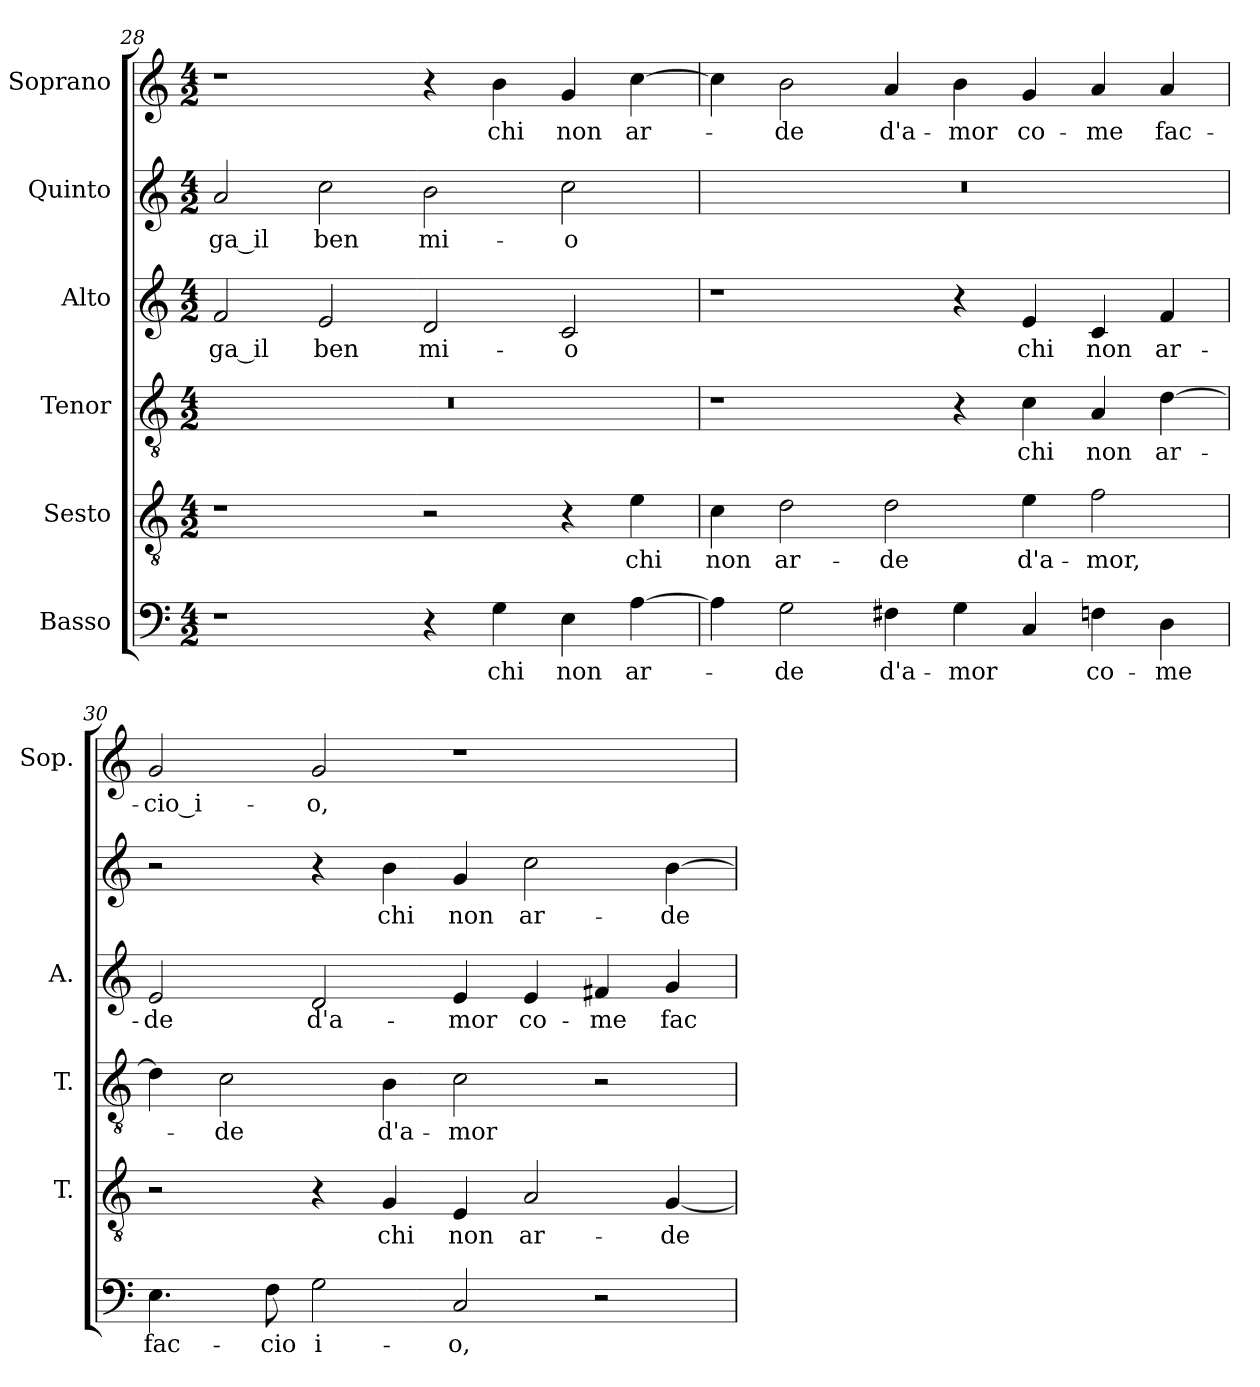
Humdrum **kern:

**kern	**text	**kern	**text	**kern	**text	**kern	**text	**kern	**text	**kern	**text
*part6	*part6	*part5	*part5	*part4	*part4	*part3	*part3	*part2	*part2	*part1	*part1
*staff6	*staff6	*staff5	*staff5	*staff4	*staff4	*staff3	*staff3	*staff2	*staff2	*staff1	*staff1
*I"Basso	*	*I"Sesto	*	*I"Tenor	*	*I"Alto	*	*I"Quinto	*	*I"Soprano	*
*	*	*I'T.	*	*I'T.	*	*I'A.	*	*	*	*I'Sop.	*
*clefF4	*	*clefGv2	*	*clefGv2	*	*clefG2	*	*clefG2	*	*clefG2	*
*	*	*ITrd7c12	*	*ITrd7c12	*	*	*	*	*	*	*
*k[]	*	*k[]	*	*k[]	*	*k[]	*	*k[]	*	*k[]	*
*C:	*	*C:	*	*C:	*	*C:	*	*C:	*	*C:	*
*M4/2	*	*M4/2	*	*M4/2	*	*M4/2	*	*M4/2	*	*M4/2	*
=28	=28	=28	=28	=28	=28	=28	=28	=28	=28	=28	=28
!	!	!	!	!LO:N:vis=1	!	!	!	!	!	!	!
!	!	!	!	!	!	!	!LO:LY:b:color=#000000	!	!	!	!
!	!	!	!	!	!	!	!	!	!LO:LY:b:color=#000000	!	!
1r	.	1r	.	0r	.	2fi/	-ga_il	2ai/	-ga_il	1r	.
!	!	!	!	!	!	!	!LO:LY:b:color=#000000	!	!	!	!
!	!	!	!	!	!	!	!	!	!LO:LY:b:color=#000000	!	!
.	.	.	.	.	.	2ei/	ben	2cci\	ben	.	.
!	!	!	!	!	!	!	!LO:LY:b:color=#000000	!	!	!	!
!	!	!	!	!	!	!	!	!	!LO:LY:b:color=#000000	!	!
4r	.	2r	.	.	.	2di/	mi-	2bi\	mi-	4r	.
!	!LO:LY:b:color=#000000	!	!	!	!	!	!	!	!	!	!
!	!	!	!	!	!	!	!	!	!	!	!LO:LY:b:color=#000000
4Gi\	chi	.	.	.	.	.	.	.	.	4bi\	chi
!	!LO:LY:b:color=#000000	!	!	!	!	!	!	!	!	!	!
!	!	!	!	!	!	!	!LO:LY:b:color=#000000	!	!	!	!
!	!	!	!	!	!	!	!	!	!LO:LY:b:color=#000000	!	!
!	!	!	!	!	!	!	!	!	!	!	!LO:LY:b:color=#000000
4Ei\	non	4r	.	.	.	2ci/	-o	2cci\	-o	4gi/	non
!	!LO:LY:b:color=#000000	!	!	!	!	!	!	!	!	!	!
!	!	!	!LO:LY:b:color=#000000	!	!	!	!	!	!	!	!
!	!	!	!	!	!	!	!	!	!	!	!LO:LY:b:color=#000000
[4Ai\	ar-	4Ei\	chi	.	.	.	.	.	.	[4cci\	ar-
!!LO:LB:g=z
=29	=29	=29	=29	=29	=29	=29	=29	=29	=29	=29	=29
!	!	!	!LO:LY:b:color=#000000	!	!	!	!	!LO:N:vis=1	!	!	!
4Ai\]	.	4Ci\	non	1r	.	1r	.	0r	.	4cci\]	.
!	!LO:LY:b:color=#000000	!	!	!	!	!	!	!	!	!	!
!	!	!	!LO:LY:b:color=#000000	!	!	!	!	!	!	!	!
!	!	!	!	!	!	!	!	!	!	!	!LO:LY:b:color=#000000
2Gi\	-de	2Di\	ar-	.	.	.	.	.	.	2bi\	-de
!	!LO:LY:b:color=#000000	!	!	!	!	!	!	!	!	!	!
!	!	!	!LO:LY:b:color=#000000	!	!	!	!	!	!	!	!
!	!	!	!	!	!	!	!	!	!	!	!LO:LY:b:color=#000000
4F#Xi\	d'a-	2Di\	-de	.	.	.	.	.	.	4ai/	d'a-
!	!LO:LY:b:color=#000000	!	!	!	!	!	!	!	!	!	!
!	!	!	!	!	!	!	!	!	!	!	!LO:LY:b:color=#000000
4Gi\	-mor	.	.	4r	.	4r	.	.	.	4bi\	-mor
!	!	!	!LO:LY:b:color=#000000	!	!	!	!	!	!	!	!
!	!	!	!	!	!LO:LY:b:color=#000000	!	!	!	!	!	!
!	!	!	!	!	!	!	!LO:LY:b:color=#000000	!	!	!	!
!	!	!	!	!	!	!	!	!	!	!	!LO:LY:b:color=#000000
4Ci/	.	4Ei\	d'a-	4Ci\	chi	4ei/	chi	.	.	4gi/	co-
!	!LO:LY:b:color=#000000	!	!	!	!	!	!	!	!	!	!
!	!	!	!LO:LY:b:color=#000000	!	!	!	!	!	!	!	!
!	!	!	!	!	!LO:LY:b:color=#000000	!	!	!	!	!	!
!	!	!	!	!	!	!	!LO:LY:b:color=#000000	!	!	!	!
!	!	!	!	!	!	!	!	!	!	!	!LO:LY:b:color=#000000
4Fni\	co-	2Fi\	-mor,	4AAi/	non	4ci/	non	.	.	4ai/	-me
!	!LO:LY:b:color=#000000	!	!	!	!	!	!	!	!	!	!
!	!	!	!	!	!LO:LY:b:color=#000000	!	!	!	!	!	!
!	!	!	!	!	!	!	!LO:LY:b:color=#000000	!	!	!	!
!	!	!	!	!	!	!	!	!	!	!	!LO:LY:b:color=#000000
4Di\	-me	.	.	[4Di\	ar-	4fi/	ar-	.	.	4ai/	fac-
=30	=30	=30	=30	=30	=30	=30	=30	=30	=30	=30	=30
!	!LO:LY:b:color=#000000	!	!	!	!	!	!	!	!	!	!
!	!	!	!	!	!	!	!LO:LY:b:color=#000000	!	!	!	!
!	!	!	!	!	!	!	!	!	!	!	!LO:LY:b:color=#000000
4.Ei\	fac-	2r	.	4Di\]	.	2ei/	-de	2r	.	2gi/	-cio_i-
!	!	!	!	!	!LO:LY:b:color=#000000	!	!	!	!	!	!
.	.	.	.	2Ci\	-de	.	.	.	.	.	.
!	!LO:LY:b:color=#000000	!	!	!	!	!	!	!	!	!	!
8Fi\	-cio	.	.	.	.	.	.	.	.	.	.
!	!LO:LY:b:color=#000000	!	!	!	!	!	!	!	!	!	!
!	!	!	!	!	!	!	!LO:LY:b:color=#000000	!	!	!	!
!	!	!	!	!	!	!	!	!	!	!	!LO:LY:b:color=#000000
2Gi\	i-	4r	.	.	.	2di/	d'a-	4r	.	2gi/	-o,
!	!	!	!LO:LY:b:color=#000000	!	!	!	!	!	!	!	!
!	!	!	!	!	!LO:LY:b:color=#000000	!	!	!	!	!	!
!	!	!	!	!	!	!	!	!	!LO:LY:b:color=#000000	!	!
.	.	4GGi/	chi	4BBi\	d'a-	.	.	4bi\	chi	.	.
!	!LO:LY:b:color=#000000	!	!	!	!	!	!	!	!	!	!
!	!	!	!LO:LY:b:color=#000000	!	!	!	!	!	!	!	!
!	!	!	!	!	!LO:LY:b:color=#000000	!	!	!	!	!	!
!	!	!	!	!	!	!	!LO:LY:b:color=#000000	!	!	!	!
!	!	!	!	!	!	!	!	!	!LO:LY:b:color=#000000	!	!
2Ci/	-o,	4EEi/	non	2Ci\	-mor	4ei/	-mor	4gi/	non	1r	.
!	!	!	!LO:LY:b:color=#000000	!	!	!	!	!	!	!	!
!	!	!	!	!	!	!	!LO:LY:b:color=#000000	!	!	!	!
!	!	!	!	!	!	!	!	!	!LO:LY:b:color=#000000	!	!
.	.	2AAi/	ar-	.	.	4ei/	co-	2cci\	ar-	.	.
!	!	!	!	!	!	!	!LO:LY:b:color=#000000	!	!	!	!
2r	.	.	.	2r	.	4f#Xi/	-me	.	.	.	.
!	!	!	!LO:LY:b:color=#000000	!	!	!	!	!	!	!	!
!	!	!	!	!	!	!	!LO:LY:b:color=#000000	!	!	!	!
!	!	!	!	!	!	!	!	!	!LO:LY:b:color=#000000	!	!
.	.	[4GGi/	-de	.	.	4gi/	fac-	[4bi\	-de	.	.
=	=	=	=	=	=	=	=	=	=	=	=
*-	*-	*-	*-	*-	*-	*-	*-	*-	*-	*-	*-
